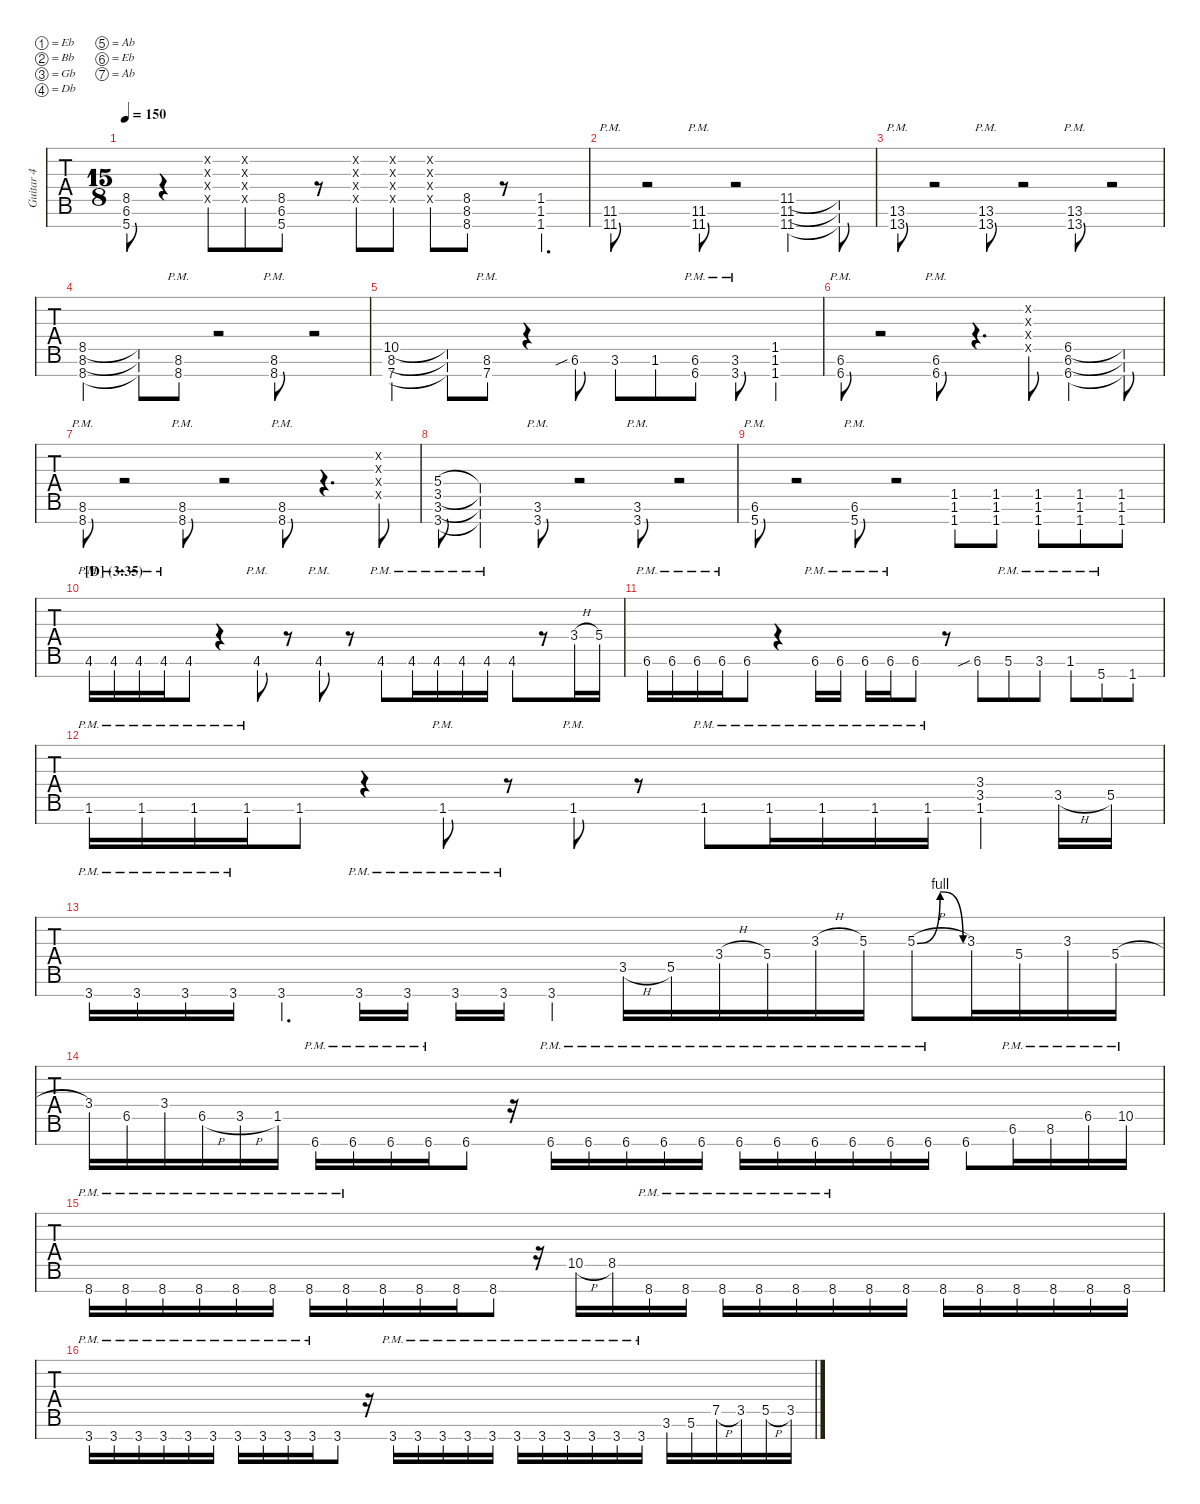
\defaultSystemsLayout 2
\hideDynamics
\bracketExtendMode nobrackets
\multiTrackTrackNamePolicy allsystems
\firstSystemTrackNameMode fullname
\otherSystemsTrackNameMode fullname
\otherSystemsTrackNameOrientation horizontal
\track ("Guitar 4" "Guitar 4") {instrument overdrivenguitar}
\staff {tabs}
\tuning (Eb4 Bb3 Gb3 Db3 Ab2 Eb2 Ab1)
\ts (15 8)
\scale
0.978224
\tempo 150
\accidentals auto
\clef g2
\ottava regular
\simile none
\ks aminor
(5.7{acc #} 6.6 8.5).8{dy mf} r.4 (0.3{x acc #} 0.4{x acc #} 0.5{x acc #} 0.2{x acc #}).8 (0.3{x acc #} 0.4{x acc #} 0.5{x acc #} 0.2{x acc #}).8 (5.7{acc #} 6.6 8.5).8 r.8 (0.3{x acc #} 0.4{x acc #} 0.5{x acc #} 0.2{x acc #}).8 (0.3{x acc #} 0.4{x acc #} 0.5{x acc #} 0.2{x acc #}).8 (0.3{x acc #} 0.4{x acc #} 0.5{x acc #} 0.2{x acc #}).8 (8.7 8.6 8.5).8 r.8 (1.7 1.6 1.5).4{d} |
\scale
1.02133 (11.7{pm} 11.6{pm}).8 r.2 (11.7{pm} 11.6{pm}).8 r.2 (11.5 11.6 11.7).2 (11.5{t} 11.6{t} 11.7{t}).8 |
\scale
0.97867 (13.7{pm} 13.6{pm}).8 r.2 (13.7{pm} 13.6{pm}).8 r.2 (13.7{pm} 13.6{pm}).8 r.2 |
\scale
1.02711 (8.5 8.6 8.7).2 (8.5{t} 8.6{t} 8.7{t}).8 (8.7{pm} 8.6{pm}).8 r.2 (8.7{pm} 8.6{pm}).8 r.2 |
\scale
0.97289 (10.5{acc #} 8.6 7.7{acc #}).2 (10.5{t acc #} 8.6{t} 7.7{t acc #}).8 (7.7{pm acc #} 8.6{pm}).8 r.4 6.6{sib}.8 3.6{acc #}.8 1.6.8 (6.7{pm} 6.6{pm}).8 (3.7{pm} 3.6{pm acc #}).8 (1.7 1.5 1.6).4 |
\scale
1.01866 (6.7{pm} 6.6{pm}).8 r.2 (6.7{pm} 6.6{pm}).8 r.4{d} (0.3{x acc #} 0.4{x acc #} 0.5{x acc #} 0.2{x acc #}).8 (6.5 6.6 6.7).2 (6.5{t} 6.6{t} 6.7{t}).8 |
\scale
0.981337 (8.7{pm} 8.6{pm}).8 r.2 (8.7{pm} 8.6{pm}).8 r.2 (8.7{pm} 8.6{pm}).8 r.4{d} (0.3{x acc #} 0.4{x acc #} 0.5{x acc #} 0.2{x acc #}).8 |
\scale
1.02441 (3.7 3.6{acc #} 3.5 5.4{acc #}).8 (3.7{t} 3.6{t acc #} 3.5{t} 5.4{t acc #}).2 (3.7{pm} 3.6{pm acc #}).8 r.2 (3.7{pm} 3.6{pm acc #}).8 r.2 |
\scale
0.975589 (5.7{pm acc #} 6.6{pm}).8 r.2 (5.7{pm acc #} 6.6{pm}).8 r.2 (1.7 1.6 1.5).8 (1.7 1.6 1.5).8 (1.7 1.6 1.5).8 (1.7 1.6 1.5).8 (1.7 1.6 1.5).8 |
\section ("D" "(3:35)")
\scale
1.02133 4.6{pm}.16 4.6{pm}.16 4.6{pm}.16 4.6{pm}.16 4.6.8 r.4 4.6{pm}.8 r.8 4.6{pm}.8 r.8 4.6{pm}.8 4.6{pm}.16 4.6{pm}.16 4.6{pm}.16 4.6{pm}.16 4.6.8 r.8 3.4{h}.16 5.4{acc #}.16 |
\scale
0.978671 6.6{pm}.16 6.6{pm}.16 6.6{pm}.16 6.6{pm}.16 6.6.8 r.4 6.6{pm}.16 6.6{pm}.16 6.6{pm}.16 6.6{pm}.16 6.6.8 r.8 6.6{sib}.8 5.6{pm acc #}.8 3.6{pm acc #}.8 1.6{pm}.8 5.7{pm acc #}.8 1.7.8 |
\scale
1.02248 1.6{pm}.16 1.6{pm}.16 1.6{pm}.16 1.6{pm}.16 1.6.8 r.4 1.6{pm}.8 r.8 1.6{pm}.8 r.8 1.6{pm}.8 1.6{pm}.16 1.6{pm}.16 1.6{pm}.16 1.6{pm}.16 (1.6 3.5 3.4).4 3.5{h}.16 5.5{acc #}.16 |
\scale
0.977518 3.7{pm}.16 3.7{pm}.16 3.7{pm}.16 3.7{pm}.16 3.7.4{d} 3.7{pm}.16 3.7{pm}.16 3.7{pm}.16 3.7{pm}.16 3.7.4 3.5{h}.16 5.5{acc #}.16 3.4{h}.16 5.4{acc #}.16 3.3{h}.16 5.3.16 5.3{be (bendrelease 0 0 10.2 4 20.4 4 30 0) h}.8 3.3.16 5.4{acc #}.16 3.3.16 5.4{h acc #}.16 |
\scale
1.01866 3.4.16 6.5.16 3.4.16 6.5{h}.16 3.5{h}.16 1.5.16 6.7{pm}.16 6.7{pm}.16 6.7{pm}.16 6.7{pm}.16 6.7.8 r.16 6.7{pm}.16 6.7{pm}.16 6.7{pm}.16 6.7{pm}.16 6.7{pm}.16 6.7{pm}.16 6.7{pm}.16 6.7{pm}.16 6.7{pm}.16 6.7{pm}.16 6.7{pm}.16 6.7.8 6.6{pm}.16 8.6{pm}.16 6.5{pm}.16 10.5{pm acc #}.16 |
\scale
0.981337 8.7{pm}.16 8.7{pm}.16 8.7{pm}.16 8.7{pm}.16 8.7{pm}.16 8.7{pm}.16 8.7{pm}.16 8.7{pm}.16 8.7.16 8.7.16 8.7.16 8.7.8 r.16 10.5{h acc #}.16 8.5.16 8.7{pm}.16 8.7{pm}.16 8.7{pm}.16 8.7{pm}.16 8.7{pm}.16 8.7{pm}.16 8.7.16 8.7.16 8.7.16 8.7.16 8.7.16 8.7.16 8.7.16 8.7.16 |
\scale
1.02175 3.7{pm}.16 3.7{pm}.16 3.7{pm}.16 3.7{pm}.16 3.7{pm}.16 3.7{pm}.16 3.7{pm}.16 3.7{pm}.16 3.7{pm}.16 3.7{pm}.16 3.7.8 r.16 3.7{pm}.16 3.7{pm}.16 3.7{pm}.16 3.7{pm}.16 3.7{pm}.16 3.7{pm}.16 3.7{pm}.16 3.7{pm}.16 3.7{pm}.16 3.7{pm}.16 3.7{pm}.16 3.6{acc #}.16 5.6{acc #}.16 7.5{h acc #}.16 3.5.16 5.5{h acc #}.16 3.5.16
